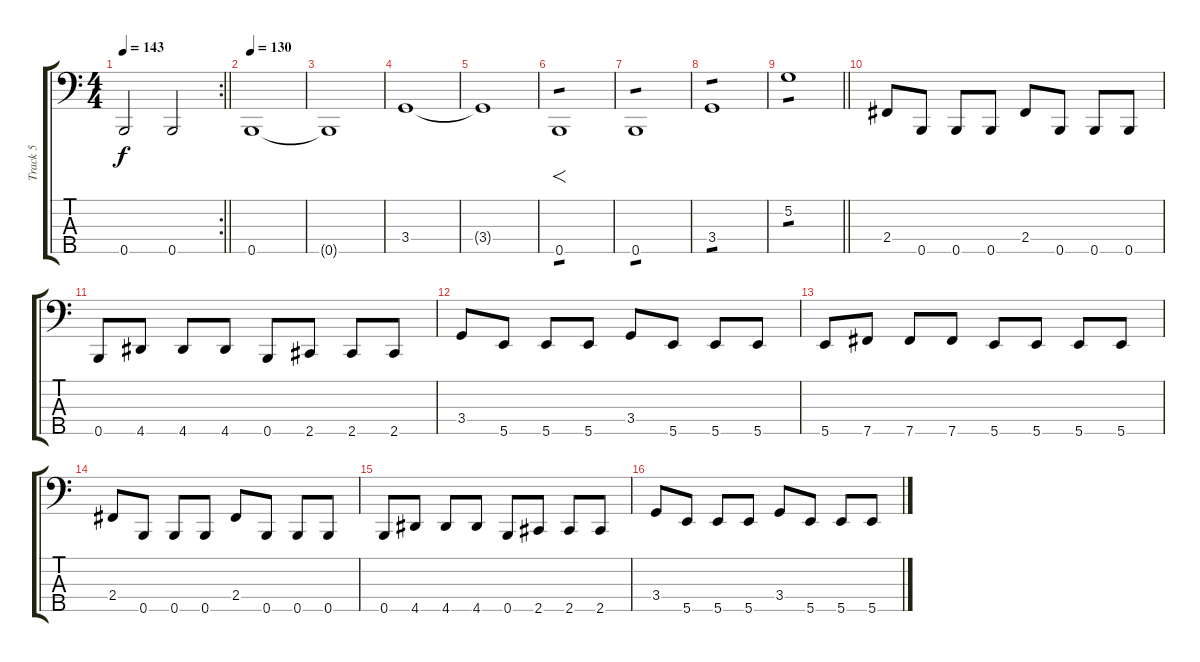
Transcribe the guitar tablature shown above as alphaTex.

\track ("Track 5" "Track 5") {instrument electricbasspick}
\staff {score tabs}
\tuning (G2 D2 A1 E1 B0) {hide}
\rc 2
\ts (4 4)
\tempo 143
\clef f4
\barLineRight lightlight
\ks c
0.5.2{dy f} 0.5.2 |
\section ("" "")
\tempo 130
0.5.1 |
0.5{t}.1 |
3.4.1 |
3.4{t}.1 |
0.5.1{f tp 1} |
0.5.1{tp 1} |
3.4.1{tp 1} |
\barLineRight lightlight
5.2.1{tp 1} |
\section ("" "")
2.4.8 0.5.8 0.5.8 0.5.8 2.4.8 0.5.8 0.5.8 0.5.8 |
0.5.8 4.5.8 4.5.8 4.5.8 0.5.8 2.5.8 2.5.8 2.5.8 |
3.4.8 5.5.8 5.5.8 5.5.8 3.4.8 5.5.8 5.5.8 5.5.8 |
5.5.8 7.5.8 7.5.8 7.5.8 5.5.8 5.5.8 5.5.8 5.5.8 |
2.4.8 0.5.8 0.5.8 0.5.8 2.4.8 0.5.8 0.5.8 0.5.8 |
0.5.8 4.5.8 4.5.8 4.5.8 0.5.8 2.5.8 2.5.8 2.5.8 |
3.4.8 5.5.8 5.5.8 5.5.8 3.4.8 5.5.8 5.5.8 5.5.8
